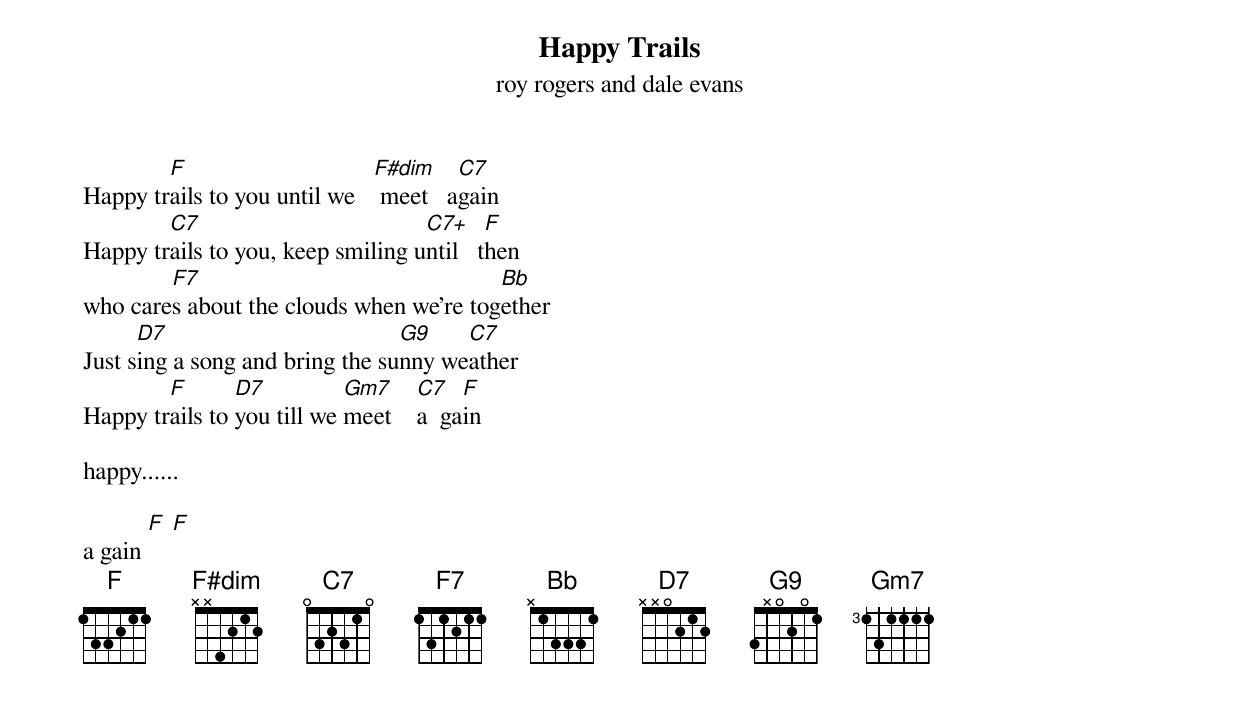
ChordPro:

{title: Happy Trails}
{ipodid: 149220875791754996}
{subtitle: roy rogers and dale evans}
Happy tr[F]ails to you until we   [F#dim] meet   a[C7]gain
Happy tr[C7]ails to you, keep smiling u[C7+]ntil   t[F]hen
who care[F7]s about the clouds when we're tog[Bb]ether
Just s[D7]ing a song and bring the su[G9]nny we[C7]ather
Happy tr[F]ails to [D7]you till we [Gm7]meet    [C7]a  ga[F]in

happy......

a gain [F] [F]
